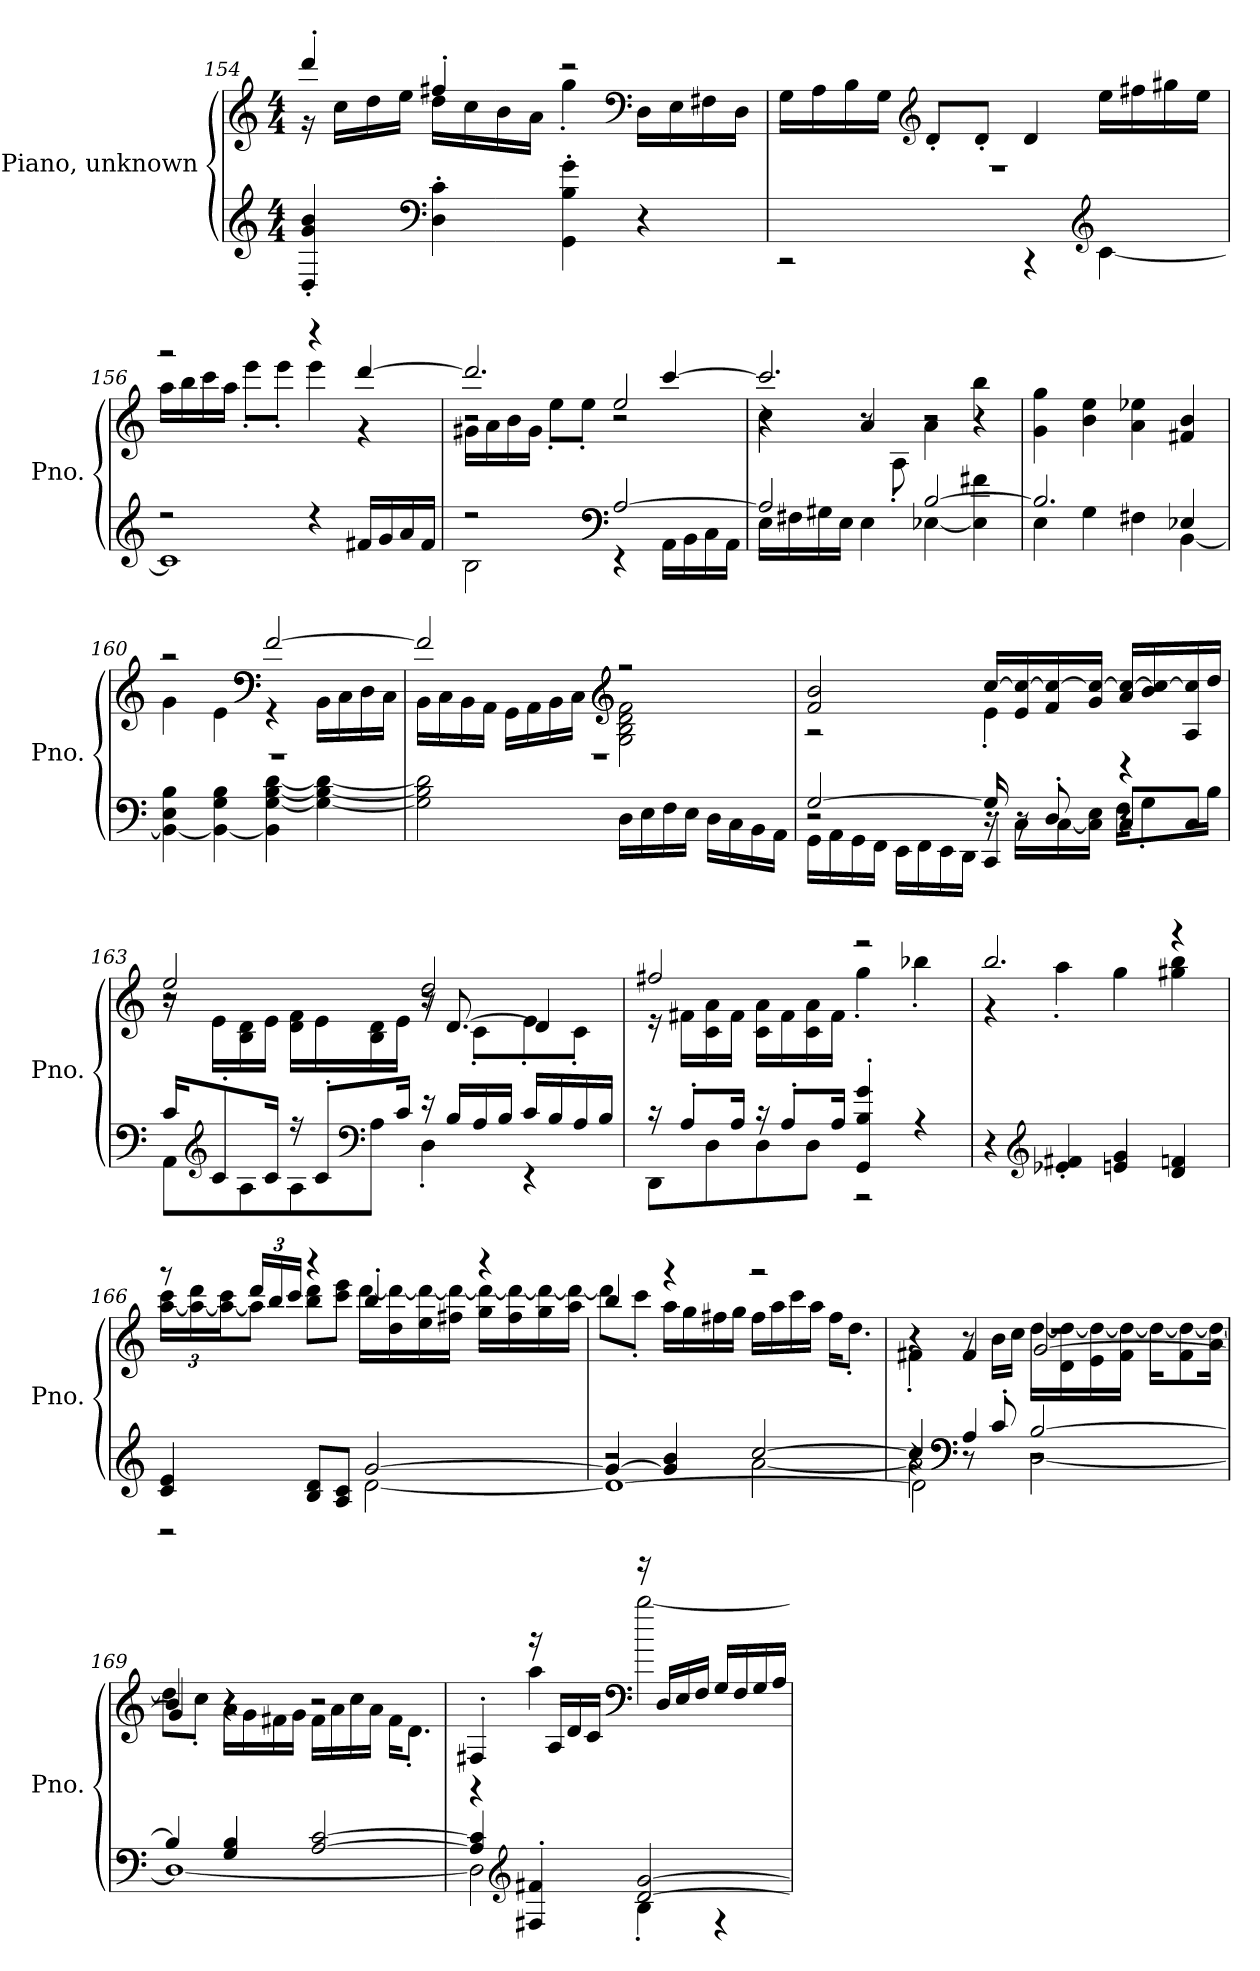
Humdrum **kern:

**kern	**kern
*part1	*part1
*staff2	*staff1
*I"Piano, unknown	*
*I'Pno.	*
*clefG2	*clefG2
*k[]	*k[]
*M4/4	*M4/4
=154	=154
*	*^
4D/' 4g/' 4b/'	4ddd'/	16r
.	.	16cc\LL
.	.	16dd\
.	.	16ee\JJ
*clefF4	*	*
4D\' 4c\'	4ff#X'/	16dd\LL
.	.	16cc\
.	.	16b\
.	.	16a\JJ
4GG\' 4B\' 4g\'	2r	4gg'\
*	*clefF4	*
4r	.	16D\LL
.	.	16E\
.	.	16F#X\
.	.	16D\JJ
*	*v	*v
!!LO:PB:g=z
=155	=155
*^	*
1r	2r	16G\LL
.	.	16A\
.	.	16B\
.	.	16G\JJ
*	*	*clefG2
.	.	8d'/L
.	.	8d'/J
.	4r	4d/
*clefG2	*	*
.	[4c\	16ee\LL
.	.	16ff#X\
.	.	16gg#X\
.	.	16ee\JJ
=156	=156	=156
*	*	*^
2r	1c]	2r	16aa\LL
.	.	.	16bb\
.	.	.	16ccc\
.	.	.	16aa\JJ
.	.	.	8eee'\L
.	.	.	8eee'\J
4r	.	4r	4eee\
16f#X/LL	.	[4ddd/	4r
16g/	.	.	.
16a/	.	.	.
16f#/JJ	.	.	.
=157	=157	=157	=157
*	*	*	*^
2r	2B\	2.ddd/]	16g#X\LL	2r
.	.	.	16a\	.
.	.	.	16b\	.
.	.	.	16g#\JJ	.
.	.	.	8ee'\L	.
.	.	.	8ee'\J	.
*clefF4	*	*	*	*
[2A/	4r	.	2r	2ee/
.	16AA\LL	[4ccc/	.	.
.	16BB\	.	.	.
.	16C\	.	.	.
.	16AA\JJ	.	.	.
!!LO:LB:g=z	!!	!!
=158	=158	=158	=158	=158
2A/]	16E\LL	2.ccc/]	4cc\	4r
.	16F#X\	.	.	.
.	16G#X\	.	.	.
.	16E\JJ	.	.	.
.	4E\	.	8r	4a/
.	.	.	8A'\	.
[2B/	[4E-X\	.	4a\	2r
.	4E-\] 4f#X\	4r	4bb\	.
*	*	*v	*v	*v
=159	=159	=159
2.B/]	4E\	4g\ 4gg\
.	4G\	4b\ 4ee\
.	4F#X\	4a\ 4ee-X\
4E-X/	[4BB\	4f#X/ 4b/
=160	=160	=160
*	*	*^
1r	4BB\_ 4E\ 4B\	2r	4g\
.	4BB\_ 4G\ 4B\	.	4e\
*	*	*clefF4	*
.	4BB\] [4G\ [4B\ [4d\	[2f/	4r
.	4G\_ 4B\_ 4d\_	.	16BB\LL
.	.	.	16C\
.	.	.	16D\
.	.	.	16C\JJ
!!LO:LB:g=z	!!
=161	=161	=161	=161
1r	2G\] 2B\] 2d\]	2f/]	16BB\LL
.	.	.	16C\
.	.	.	16BB\
.	.	.	16AA\JJ
.	.	.	16GG\LL
.	.	.	16AA\
.	.	.	16BB\
.	.	.	16C\JJ
*	*	*clefG2	*
.	16D\LL	2r	2G\ 2B\ 2d\ 2f\
.	16E\	.	.
.	16F\	.	.
.	16E\JJ	.	.
.	16D\LL	.	.
.	16C\	.	.
.	16BB\	.	.
.	16AA\JJ	.	.
=162	=162	=162	=162
*	*^	*	*
[2G/	16GG\LL	2r	2f/ 2b/	2r
.	16AA\	.	.	.
.	16GG\	.	.	.
.	16FF\JJ	.	.	.
.	16EE\LL	.	.	.
.	16FF\	.	.	.
.	16EE\	.	.	.
.	16DD\JJ	.	.	.
16G/]	16r	4CC'/	[16cc/LL	4e'\
16r	16C\LL	.	16e/ 16cc/_	.
8D'/	[16C\	.	16f/ 16cc/_	.
.	16C\] 16E\JJ	.	16g/ 16cc/_JJ	.
8C/L	16F\KL	4r	16a/ 16cc/_LL	4r
.	8G'\	.	16b/ 16cc/_	.
8C/J	.	.	16A/ 16cc/]	.
.	16B\Jk	.	16dd/JJ	.
*	*v	*v	*	*
!!LO:LB:g=z
=163	=163	=163	=163
*	*	*	*^
16c/KL	8AA\L	2ee/	16r	2r
*clefG2	*	*	*	*
8c'/	.	.	16e\LL	.
.	8A\	.	16B\ 16d\	.
16c/Jk	.	.	16e\JJ	.
16r	8A\	.	16d\ 16f\LL	.
8c'/L	.	.	16e\	.
*clefF4	*	*	*	*
.	8A\J	.	16B\ 16d\	.
16c/Jk	.	.	16e\JJ	.
16r	4D'\	2dd/	8r	16r
16B/LL	.	.	.	[8.d/
16A/	.	.	8c'\L	.
16B/JJ	.	.	.	.
16c/LL	4r	.	8e'\	4d/]
16B/	.	.	.	.
16A/	.	.	8c'\J	.
16B/JJ	.	.	.	.
*	*	*	*v	*v
=164	=164	=164	=164
16r	8DD\L	2ff#X/	16r
8A'/L	.	.	16f#X\LL
.	8D\	.	16c\ 16a\
16A/Jk	.	.	16f#\JJ
16r	8D\	.	16c\ 16a\LL
8A'/L	.	.	16f#\
.	8D\J	.	16c\ 16a\
16A/Jk	.	.	16f#\JJ
4GG/' 4B/' 4g/'	2r	2r	4gg'\
4r	.	.	4bb-X'\
*v	*v	*	*
=165	=165	=165
4r	2.bb/	4r
*clefG2	*	*
4e-X/' 4f#X/'	.	4aa'\
4en/ 4g/	.	4gg\
4d/ 4fn/	4r	4gg#X\ 4bb\
!!LO:LB:g=z	!!
=166	=166	=166
*^	*	*
*	*	*	*Xbrackettup
4c/ 4e/	2r	8r	[24aa\ 24ccc\LL
.	.	.	24aa\_ 24ddd\
.	.	.	24aa\_ 24ccc\J
.	.	24ddd/LL	8aa\J]
.	.	24bb/	.
.	.	24ccc/JJ	.
8B/ 8d/L	.	4r	8bb\ 8ddd\L
8A/ 8c/J	.	.	8ccc\ 8eee\J
[2g/	[2d\	4bb'/	[16ddd\LL
.	.	.	16dd\ 16ddd\_
.	.	.	16ee\ 16ddd\_
.	.	.	16ff#X\ 16ddd\_JJ
.	.	4r	16gg\ 16ddd\_LL
.	.	.	16ff#\ 16ddd\_
.	.	.	16gg\ 16ddd\_
.	.	.	16aa\ 16ddd\_JJ
=167	=167	=167	=167
*	*^	*	*
4g/_	2r	1d_	4bb/	8ddd\L]
.	.	.	.	8ccc'\J
4g/] 4b/	.	.	4r	16aa\LL
.	.	.	.	16gg\
.	.	.	.	16ff#X\
.	.	.	.	16gg\JJ
[2cc/	[2a\	.	2r	16ff#\LL
.	.	.	.	16aa\
.	.	.	.	16ccc\
.	.	.	.	16aa\JJ
.	.	.	.	16ff#\KL
.	.	.	.	8.dd'\J
!!LO:LB:g=z
=168	=168	=168	=168	=168
*	*	*^	*	*^
4cc/]	2a\]	4r	2d\]	1r	4f#X'\	4r
*clefF4	*	*	*	*	*	*
8r	.	4A/	.	.	8r	4f#/
8c'/	.	.	.	.	16b\LL	.
.	.	.	.	.	16cc\JJ	.
[2B/	2r	2r	[2D\	.	[16dd\LL	[2g/
.	.	.	.	.	16d\ 16dd\_	.
.	.	.	.	.	16e\ 16dd\_	.
.	.	.	.	.	16f#\ 16dd\_JJ	.
.	.	.	.	.	16dd\KL_	.
.	.	.	.	.	8f#\ 8dd\_	.
.	.	.	.	.	16a\ 16dd\_Jk	.
*	*v	*v	*v	*	*	*
=169	=169	=169	=169	=169
4B/]	1D_	4b/	8dd\L]	4g/]
.	.	.	8cc'\J	.
4G/ 4B/	.	4r	16a\LL	4r
.	.	.	16g\	.
.	.	.	16f#X\	.
.	.	.	16g\JJ	.
[2A/ [2c/	.	2r	16f#\LL	2r
.	.	.	16a\	.
.	.	.	16cc\	.
.	.	.	16a\JJ	.
.	.	.	16f#\KL	.
.	.	.	8.d'\J	.
*	*	*	*v	*v
!!LO:PB:g=z
=170	=170	=170	=170
4A/] 4c/]	2D\]	4F#X'/	4r
*clefG2	*	*	*
4F#X/' 4f#X/'	.	16r	4aa\
.	.	16A/LL	.
.	.	16d/	.
.	.	16c/JJ	.
*	*	*clefF4	*
[2d/ [2g/	4B'\	16r	[2bb\
.	.	16D/LL	.
.	.	16E/	.
.	.	16F#/JJ	.
.	4r	16G/LL	.
.	.	16F#/	.
.	.	16G/	.
.	.	16A/JJ	.
*v	*v	*	*
*	*v	*v
=	=
*-	*-
